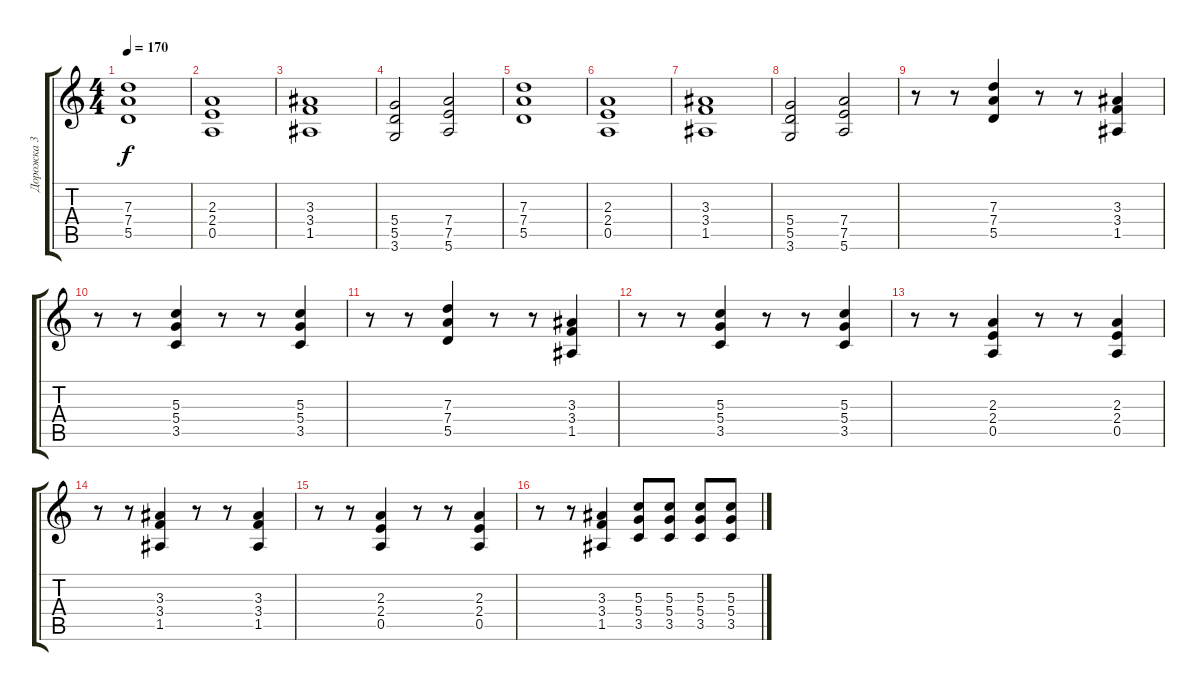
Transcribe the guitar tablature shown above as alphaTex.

\track ("Дорожка 3" "Дорожка 3") {instrument overdrivenguitar}
\staff {score tabs}
\tuning (E4 B3 G3 D3 A2 E2) {hide}
\ts (4 4)
\tempo 170
\clef g2
\ks c
(7.3 7.4 5.5).1{dy f} |
(2.3 2.4 0.5).1 |
(3.3 3.4 1.5).1 |
(5.4 5.5 3.6).2 (7.4 7.5 5.6).2 |
(7.3 7.4 5.5).1 |
(2.3 2.4 0.5).1 |
(3.3 3.4 1.5).1 |
(5.4 5.5 3.6).2 (7.4 7.5 5.6).2 |
r.8 r.8 (7.3 7.4 5.5).4 r.8 r.8 (3.3 3.4 1.5).4 |
r.8 r.8 (5.3 5.4 3.5).4 r.8 r.8 (5.3 5.4 3.5).4 |
r.8 r.8 (7.3 7.4 5.5).4 r.8 r.8 (3.3 3.4 1.5).4 |
r.8 r.8 (5.3 5.4 3.5).4 r.8 r.8 (5.3 5.4 3.5).4 |
r.8 r.8 (2.3 2.4 0.5).4 r.8 r.8 (2.3 2.4 0.5).4 |
r.8 r.8 (3.3 3.4 1.5).4 r.8 r.8 (3.3 3.4 1.5).4 |
r.8 r.8 (2.3 2.4 0.5).4 r.8 r.8 (2.3 2.4 0.5).4 |
r.8 r.8 (3.3 3.4 1.5).4 (5.3 5.4 3.5).8 (5.3 5.4 3.5).8 (5.3 5.4 3.5).8 (5.3 5.4 3.5).8
